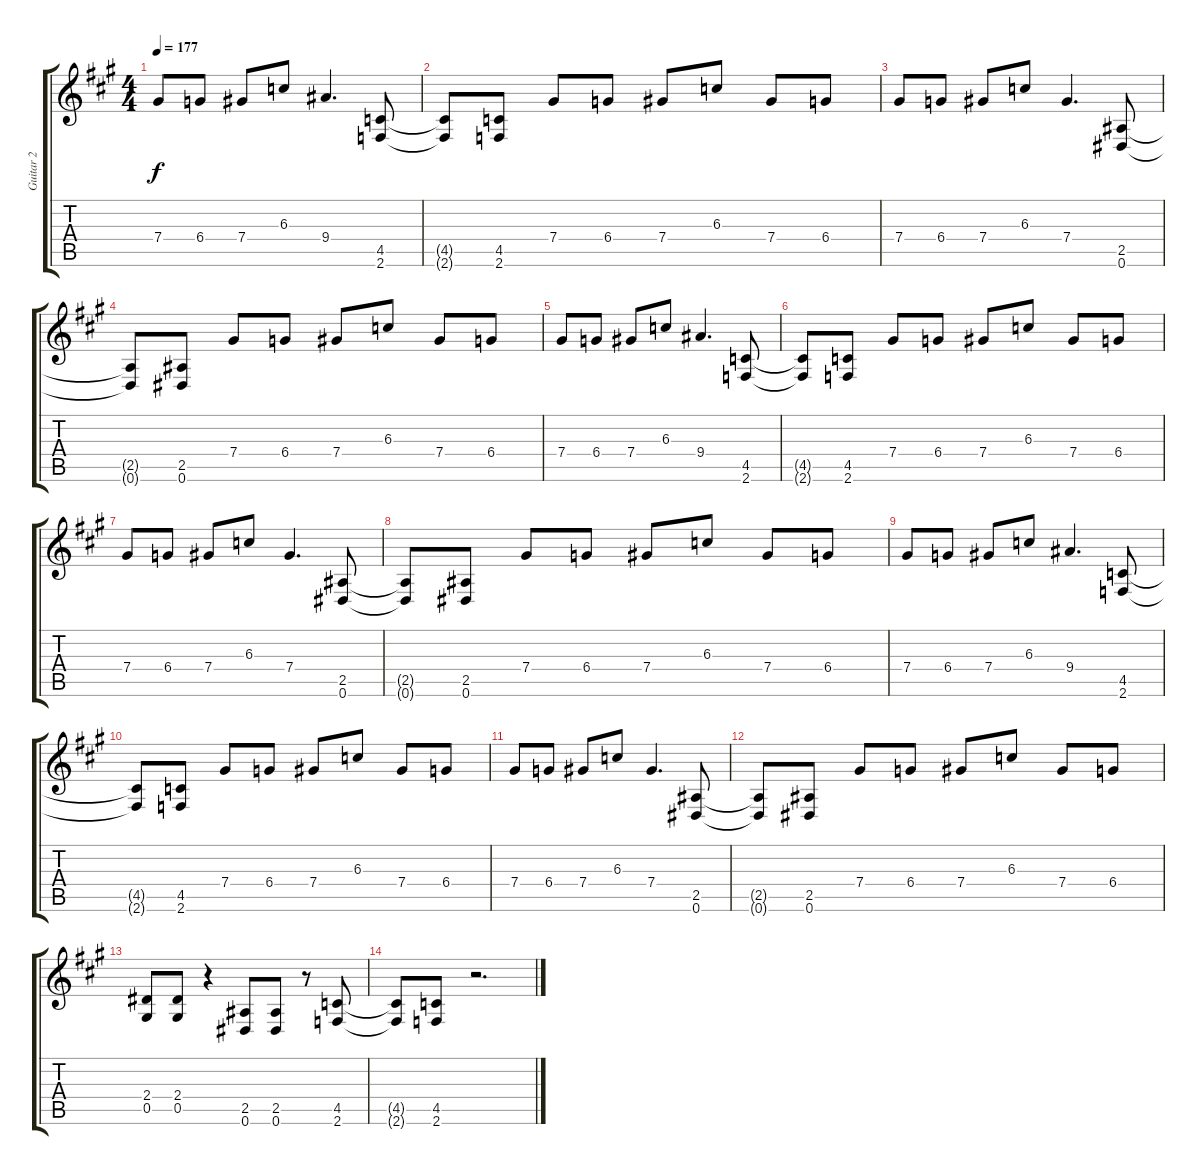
\track ("Guitar 2" "Guitar 2") {instrument distortionguitar}
\staff {score tabs}
\tuning (Eb4 Bb3 Gb3 Db3 Ab2 Eb2) {hide}
\ts (4 4)
\tempo 177
\clef g2
\ks a
7.4.8{dy f} 6.4.8 7.4.8 6.3.8 9.4.4{d} (4.5 2.6).8 |
(4.5{t} 2.6{t}).8 (4.5 2.6).8 7.4.8 6.4.8 7.4.8 6.3.8 7.4.8 6.4.8 |
7.4.8 6.4.8 7.4.8 6.3.8 7.4.4{d} (2.5 0.6).8 |
(2.5{t} 0.6{t}).8 (2.5 0.6).8 7.4.8 6.4.8 7.4.8 6.3.8 7.4.8 6.4.8 |
7.4.8 6.4.8 7.4.8 6.3.8 9.4.4{d} (4.5 2.6).8 |
(4.5{t} 2.6{t}).8 (4.5 2.6).8 7.4.8 6.4.8 7.4.8 6.3.8 7.4.8 6.4.8 |
7.4.8 6.4.8 7.4.8 6.3.8 7.4.4{d} (2.5 0.6).8 |
(2.5{t} 0.6{t}).8 (2.5 0.6).8 7.4.8 6.4.8 7.4.8 6.3.8 7.4.8 6.4.8 |
7.4.8 6.4.8 7.4.8 6.3.8 9.4.4{d} (4.5 2.6).8 |
(4.5{t} 2.6{t}).8 (4.5 2.6).8 7.4.8 6.4.8 7.4.8 6.3.8 7.4.8 6.4.8 |
7.4.8 6.4.8 7.4.8 6.3.8 7.4.4{d} (2.5 0.6).8 |
(2.5{t} 0.6{t}).8 (2.5 0.6).8 7.4.8 6.4.8 7.4.8 6.3.8 7.4.8 6.4.8 |
(2.4 0.5).8 (2.4 0.5).8 r.4 (2.5 0.6).8 (2.5 0.6).8 r.8 (4.5 2.6).8 |
(4.5{t} 2.6{t}).8 (4.5 2.6).8 r.2{d}
